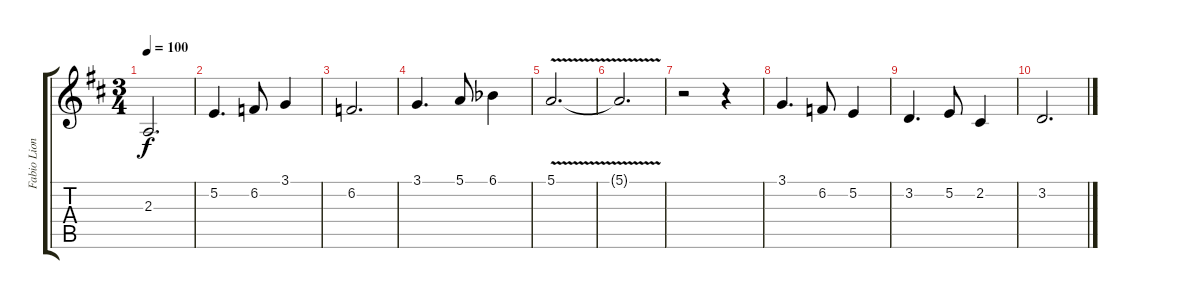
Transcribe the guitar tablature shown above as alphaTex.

\track ("Fabio Lione" "Fabio Lion") {instrument bassoon}
\staff {score tabs}
\tuning (E4 B3 G3 D3 A2 E2) {hide}
\ts (3 4)
\tempo 100
\clef g2
\ks bminor
2.3.2{d dy f} |
5.2.4{d} 6.2.8 3.1.4 |
6.2.2{d} |
3.1.4{d} 5.1.8 6.1{acc b}.4 |
5.1{v}.2{d} |
5.1{t}.2{d} |
r.2 r.4 |
3.1.4{d} 6.2.8 5.2.4 |
3.2.4{d} 5.2.8 2.2.4 |
3.2.2{d}
